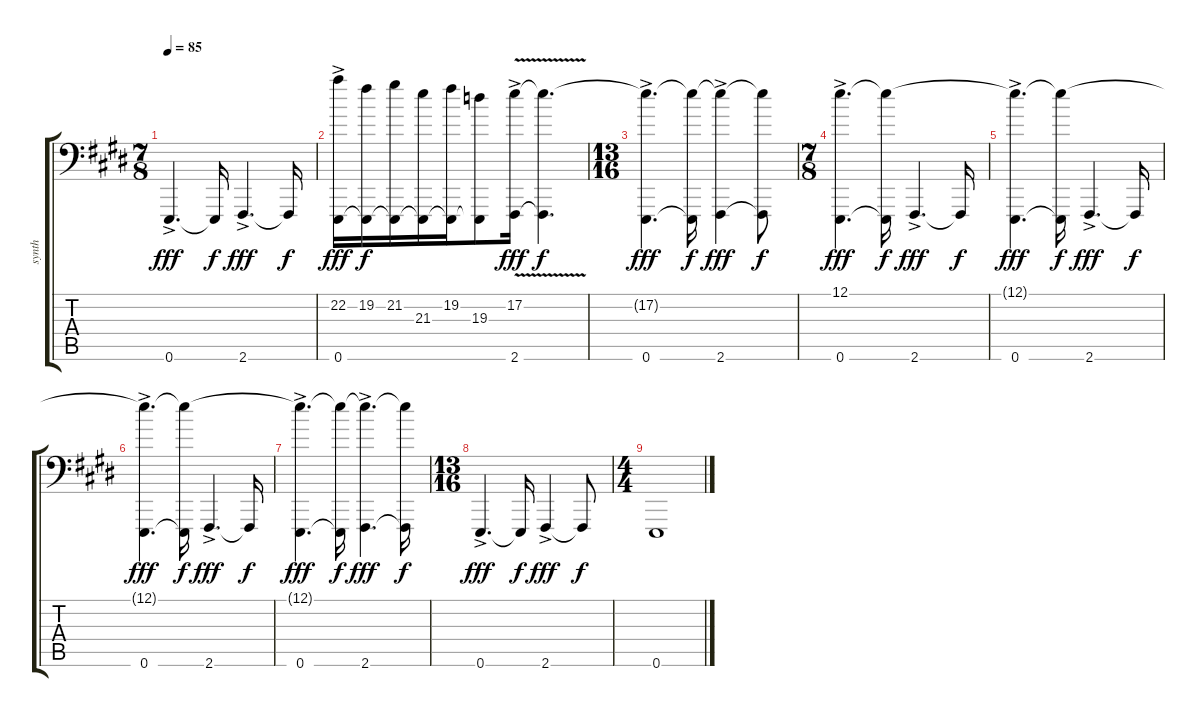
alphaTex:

\track ("synth" "synth") {instrument lead2sawtooth}
\staff {score tabs}
\tuning (E4 B3 G3 D3 A1 E1) {hide}
\ts (7 8)
\tempo 85
\clef f4
\ks e
0.6{ac}.4{d dy fff} 0.6{t}.16{dy f} 2.6{ac}.4{d dy fff} 2.6{t}.16{dy f} |
(22.2 0.6{ac}).16{dy fff} (19.2 0.6{t}).16{dy f} (21.2 0.6{t}).16 (21.3 0.6{t}).16 (19.2 0.6{t}).16 (19.3 0.6{t}).8 (17.2{v} 2.6{ac}).16{dy fff} (17.2{t} 2.6{t}).4{d dy f} |
\ts (13 16)
(17.2{t} 0.6{ac}).4{d dy fff} (17.2{t} 0.6{t}).16{dy f} (17.2{t} 2.6{ac}).4{dy fff} (17.2{t} 2.6{t}).8{dy f} |
\ts (7 8)
(12.1 0.6{ac}).4{d dy fff} (12.1{t} 0.6{t}).16{dy f} 2.6{ac}.4{d dy fff} 2.6{t}.16{dy f} |
(12.1{t} 0.6{ac}).4{d dy fff} (12.1{t} 0.6{t}).16{dy f} 2.6{ac}.4{d dy fff} 2.6{t}.16{dy f} |
(12.1{t} 0.6{ac}).4{d dy fff} (12.1{t} 0.6{t}).16{dy f} 2.6{ac}.4{d dy fff} 2.6{t}.16{dy f} |
(12.1{t} 0.6{ac}).4{d dy fff} (12.1{t} 0.6{t}).16{dy f} (12.1{t} 2.6{ac}).4{d dy fff} (12.1{t} 2.6{t}).16{dy f} |
\ts (13 16)
0.6{ac}.4{d dy fff} 0.6{t}.16{dy f} 2.6{ac}.4{dy fff} 2.6{t}.8{dy f} |
\ts (4 4)
0.6.1
